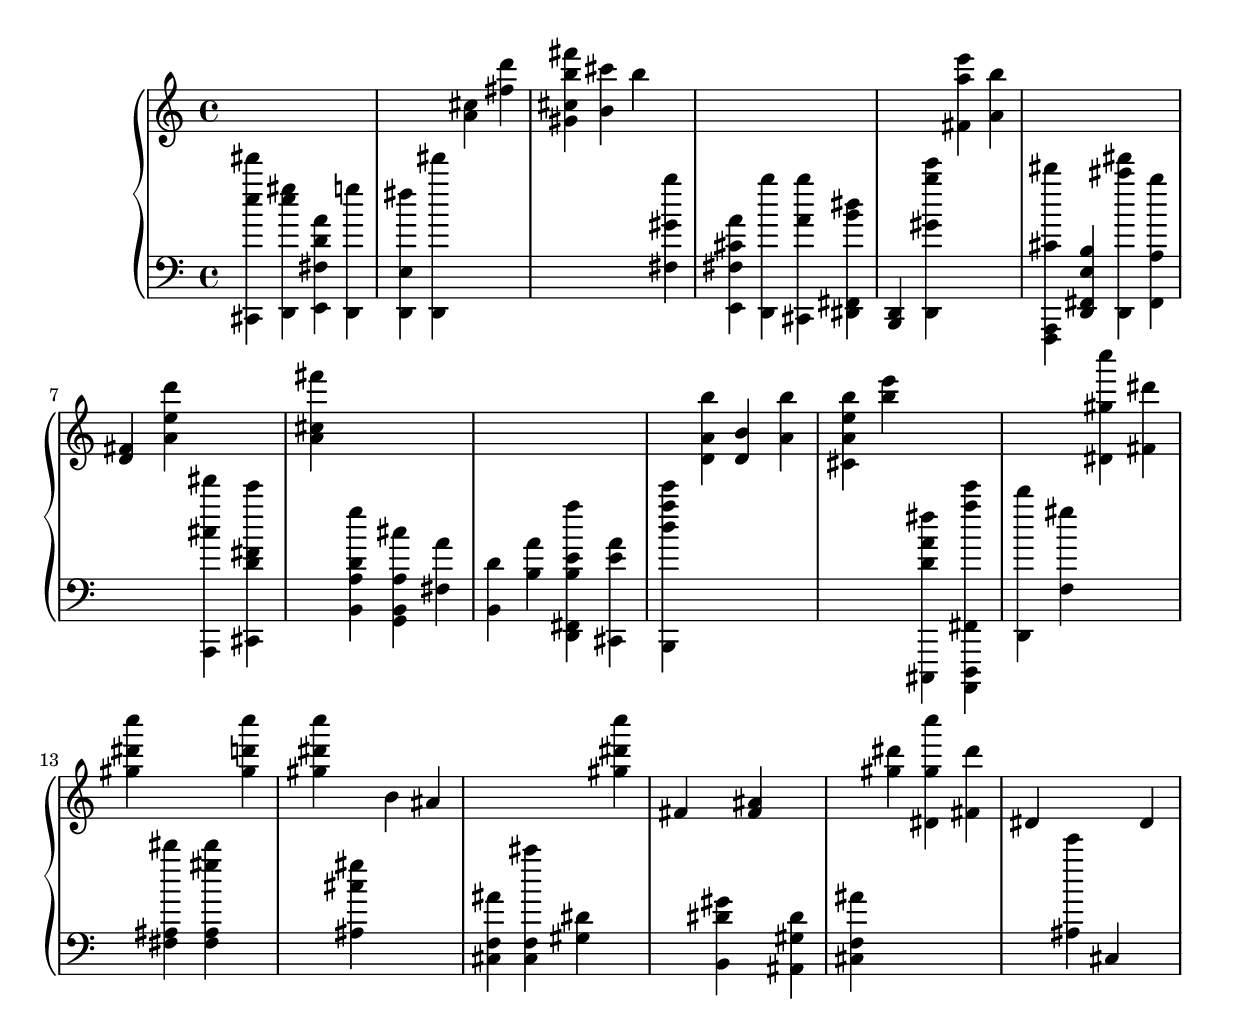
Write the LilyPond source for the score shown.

\version "2.14.2" 
\score { 
  \new PianoStaff { 
    \autochange { 
 < cis, e'' fis'''  > < d, e'' gis''  > < e, fis d' a'  > < d, g''  > < d, e fis''  > < d, fis'''  > < a' cis''  > < fis'' d'''  > < gis' cis'' b'' fis'''  > < b' cis'''  > < b''  > < fis gis' b''  > < e, fis cis' a'  > < d, b''  > < cis, a' b''  > < dis, fis, b' dis''  > < b,, d,  > < d, gis' b'' e'''  > < fis' a'' e'''  > < a' b''  > < f,, a,, cis' dis'''  > < d, fis, e b  > < d, cis''' fis'''  > < fis, a b''  > < d' fis'  > < a' e'' d'''  > < a,, cis'' fis'''  > < cis, d' fis' e'''  > < a' cis'' fis'''  > < b, a d' g''  > < g, b, a cis''  > < fis a'  > < b, d'  > < b a'  > < d, fis, b e' a''  > < cis, e' a'  > < b,, d'' a'' e'''  > < d' a' b''  > < d' b'  > < a' b''  > < cis' a' e'' b''  > < b'' e'''  > < cis,, d' a' fis''  > < a,,, d,, fis, a'' e'''  > < d, d'''  > < f gis''  > < dis' gis'' c''''  > < fis' dis'''  > < gis'' dis''' c''''  > < fis ais dis'''  > < fis ais gis'' dis'''  > < gis'' d''' c''''  > < gis'' dis''' c''''  > < ais cis'' gis''  > < b'  > < ais'  > < cis f ais'  > < cis f cis'''  > < gis dis'  > < gis'' dis''' c''''  > < fis'  > < b, dis' gis'  > < fis' ais'  > < ais, gis dis'  > < cis f ais'  > < gis'' dis'''  > < dis' gis'' c''''  > < fis' dis'''  > < dis'  > < ais e'''  > < cis  > < dis'  >    
}  
}\layout { } 
 \midi { }  
}